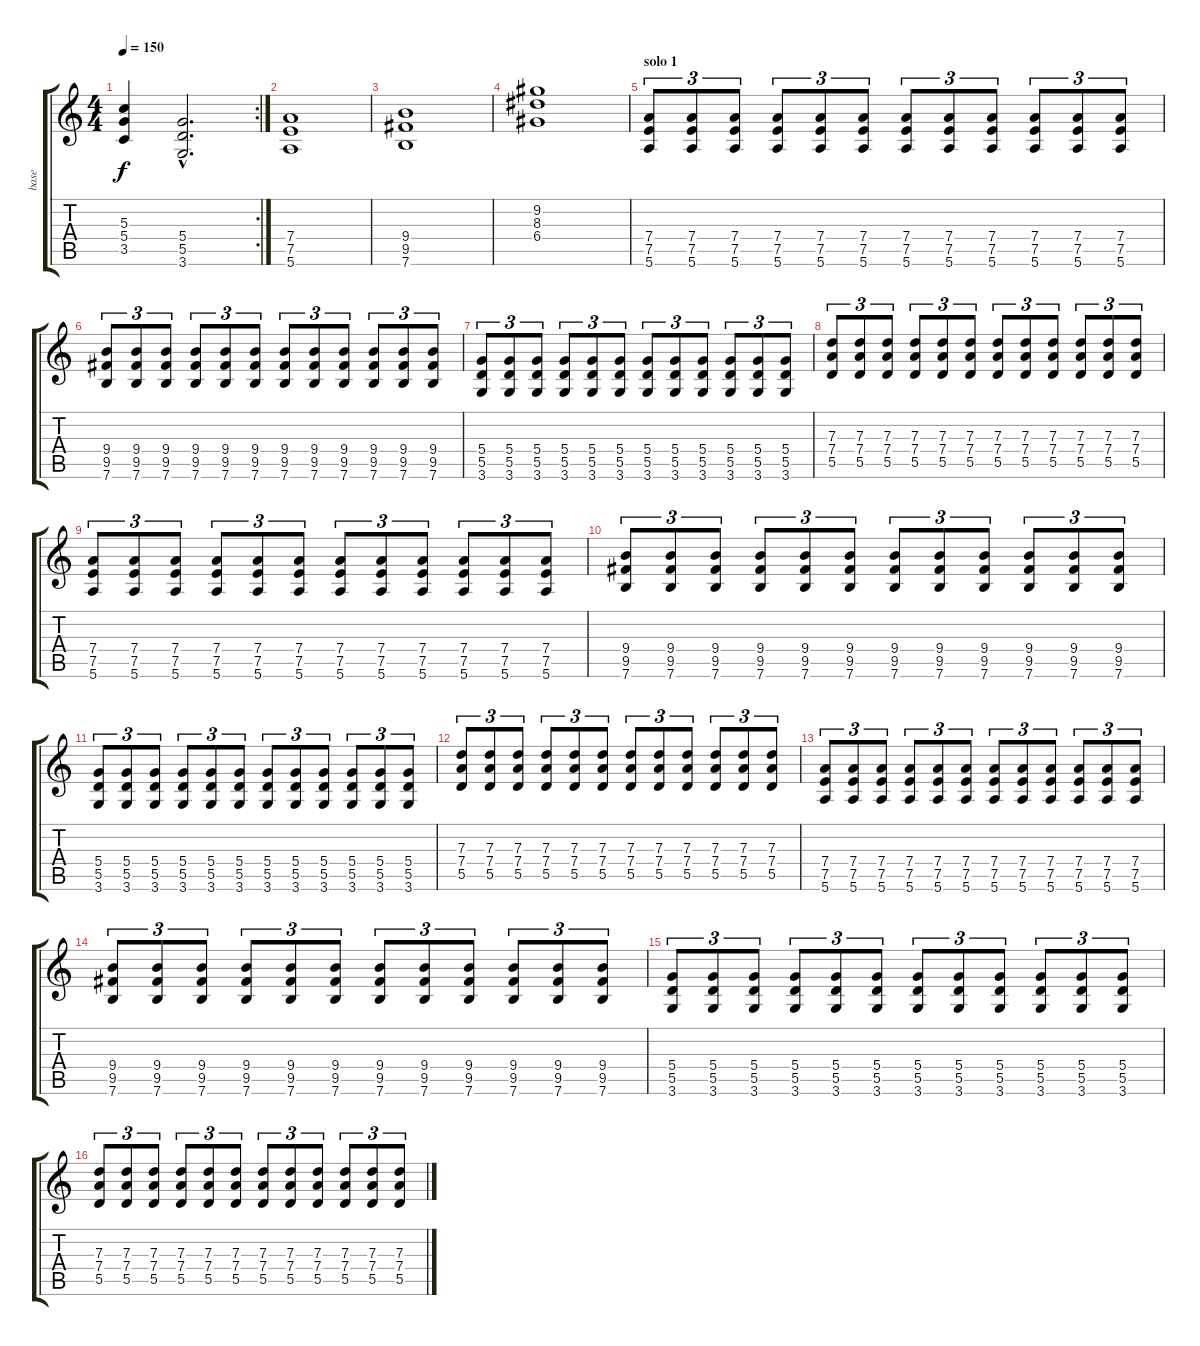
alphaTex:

\track ("base" "base") {instrument distortionguitar}
\staff {score tabs}
\tuning (E4 B3 G3 D3 A2 E2) {hide}
\rc 2
\ts (4 4)
\tempo 150
\clef g2
\ks c
(5.3{t} 5.4{t} 3.5{t}).4{dy f} (5.4{hac} 5.5{hac} 3.6{hac}).2{d} |
(7.4 7.5 5.6).1 |
(9.4 9.5 7.6).1 |
(9.2 8.3 6.4).1 |
\section ("" "solo 1")
(7.4 7.5 5.6).8{tu (3 2)} (7.4 7.5 5.6).8{tu (3 2)} (7.4 7.5 5.6).8{tu (3 2)} (7.4 7.5 5.6).8{tu (3 2)} (7.4 7.5 5.6).8{tu (3 2)} (7.4 7.5 5.6).8{tu (3 2)} (7.4 7.5 5.6).8{tu (3 2)} (7.4 7.5 5.6).8{tu (3 2)} (7.4 7.5 5.6).8{tu (3 2)} (7.4 7.5 5.6).8{tu (3 2)} (7.4 7.5 5.6).8{tu (3 2)} (7.4 7.5 5.6).8{tu (3 2)} |
(9.4 9.5 7.6).8{tu (3 2)} (9.4 9.5 7.6).8{tu (3 2)} (9.4 9.5 7.6).8{tu (3 2)} (9.4 9.5 7.6).8{tu (3 2)} (9.4 9.5 7.6).8{tu (3 2)} (9.4 9.5 7.6).8{tu (3 2)} (9.4 9.5 7.6).8{tu (3 2)} (9.4 9.5 7.6).8{tu (3 2)} (9.4 9.5 7.6).8{tu (3 2)} (9.4 9.5 7.6).8{tu (3 2)} (9.4 9.5 7.6).8{tu (3 2)} (9.4 9.5 7.6).8{tu (3 2)} |
(5.4 5.5 3.6).8{tu (3 2)} (5.4 5.5 3.6).8{tu (3 2)} (5.4 5.5 3.6).8{tu (3 2)} (5.4 5.5 3.6).8{tu (3 2)} (5.4 5.5 3.6).8{tu (3 2)} (5.4 5.5 3.6).8{tu (3 2)} (5.4 5.5 3.6).8{tu (3 2)} (5.4 5.5 3.6).8{tu (3 2)} (5.4 5.5 3.6).8{tu (3 2)} (5.4 5.5 3.6).8{tu (3 2)} (5.4 5.5 3.6).8{tu (3 2)} (5.4 5.5 3.6).8{tu (3 2)} |
(7.3 7.4 5.5).8{tu (3 2)} (7.3 7.4 5.5).8{tu (3 2)} (7.3 7.4 5.5).8{tu (3 2)} (7.3 7.4 5.5).8{tu (3 2)} (7.3 7.4 5.5).8{tu (3 2)} (7.3 7.4 5.5).8{tu (3 2)} (7.3 7.4 5.5).8{tu (3 2)} (7.3 7.4 5.5).8{tu (3 2)} (7.3 7.4 5.5).8{tu (3 2)} (7.3 7.4 5.5).8{tu (3 2)} (7.3 7.4 5.5).8{tu (3 2)} (7.3 7.4 5.5).8{tu (3 2)} |
(7.4 7.5 5.6).8{tu (3 2)} (7.4 7.5 5.6).8{tu (3 2)} (7.4 7.5 5.6).8{tu (3 2)} (7.4 7.5 5.6).8{tu (3 2)} (7.4 7.5 5.6).8{tu (3 2)} (7.4 7.5 5.6).8{tu (3 2)} (7.4 7.5 5.6).8{tu (3 2)} (7.4 7.5 5.6).8{tu (3 2)} (7.4 7.5 5.6).8{tu (3 2)} (7.4 7.5 5.6).8{tu (3 2)} (7.4 7.5 5.6).8{tu (3 2)} (7.4 7.5 5.6).8{tu (3 2)} |
(9.4 9.5 7.6).8{tu (3 2)} (9.4 9.5 7.6).8{tu (3 2)} (9.4 9.5 7.6).8{tu (3 2)} (9.4 9.5 7.6).8{tu (3 2)} (9.4 9.5 7.6).8{tu (3 2)} (9.4 9.5 7.6).8{tu (3 2)} (9.4 9.5 7.6).8{tu (3 2)} (9.4 9.5 7.6).8{tu (3 2)} (9.4 9.5 7.6).8{tu (3 2)} (9.4 9.5 7.6).8{tu (3 2)} (9.4 9.5 7.6).8{tu (3 2)} (9.4 9.5 7.6).8{tu (3 2)} |
(5.4 5.5 3.6).8{tu (3 2)} (5.4 5.5 3.6).8{tu (3 2)} (5.4 5.5 3.6).8{tu (3 2)} (5.4 5.5 3.6).8{tu (3 2)} (5.4 5.5 3.6).8{tu (3 2)} (5.4 5.5 3.6).8{tu (3 2)} (5.4 5.5 3.6).8{tu (3 2)} (5.4 5.5 3.6).8{tu (3 2)} (5.4 5.5 3.6).8{tu (3 2)} (5.4 5.5 3.6).8{tu (3 2)} (5.4 5.5 3.6).8{tu (3 2)} (5.4 5.5 3.6).8{tu (3 2)} |
(7.3 7.4 5.5).8{tu (3 2)} (7.3 7.4 5.5).8{tu (3 2)} (7.3 7.4 5.5).8{tu (3 2)} (7.3 7.4 5.5).8{tu (3 2)} (7.3 7.4 5.5).8{tu (3 2)} (7.3 7.4 5.5).8{tu (3 2)} (7.3 7.4 5.5).8{tu (3 2)} (7.3 7.4 5.5).8{tu (3 2)} (7.3 7.4 5.5).8{tu (3 2)} (7.3 7.4 5.5).8{tu (3 2)} (7.3 7.4 5.5).8{tu (3 2)} (7.3 7.4 5.5).8{tu (3 2)} |
(7.4 7.5 5.6).8{tu (3 2)} (7.4 7.5 5.6).8{tu (3 2)} (7.4 7.5 5.6).8{tu (3 2)} (7.4 7.5 5.6).8{tu (3 2)} (7.4 7.5 5.6).8{tu (3 2)} (7.4 7.5 5.6).8{tu (3 2)} (7.4 7.5 5.6).8{tu (3 2)} (7.4 7.5 5.6).8{tu (3 2)} (7.4 7.5 5.6).8{tu (3 2)} (7.4 7.5 5.6).8{tu (3 2)} (7.4 7.5 5.6).8{tu (3 2)} (7.4 7.5 5.6).8{tu (3 2)} |
(9.4 9.5 7.6).8{tu (3 2)} (9.4 9.5 7.6).8{tu (3 2)} (9.4 9.5 7.6).8{tu (3 2)} (9.4 9.5 7.6).8{tu (3 2)} (9.4 9.5 7.6).8{tu (3 2)} (9.4 9.5 7.6).8{tu (3 2)} (9.4 9.5 7.6).8{tu (3 2)} (9.4 9.5 7.6).8{tu (3 2)} (9.4 9.5 7.6).8{tu (3 2)} (9.4 9.5 7.6).8{tu (3 2)} (9.4 9.5 7.6).8{tu (3 2)} (9.4 9.5 7.6).8{tu (3 2)} |
(5.4 5.5 3.6).8{tu (3 2)} (5.4 5.5 3.6).8{tu (3 2)} (5.4 5.5 3.6).8{tu (3 2)} (5.4 5.5 3.6).8{tu (3 2)} (5.4 5.5 3.6).8{tu (3 2)} (5.4 5.5 3.6).8{tu (3 2)} (5.4 5.5 3.6).8{tu (3 2)} (5.4 5.5 3.6).8{tu (3 2)} (5.4 5.5 3.6).8{tu (3 2)} (5.4 5.5 3.6).8{tu (3 2)} (5.4 5.5 3.6).8{tu (3 2)} (5.4 5.5 3.6).8{tu (3 2)} |
(7.3 7.4 5.5).8{tu (3 2)} (7.3 7.4 5.5).8{tu (3 2)} (7.3 7.4 5.5).8{tu (3 2)} (7.3 7.4 5.5).8{tu (3 2)} (7.3 7.4 5.5).8{tu (3 2)} (7.3 7.4 5.5).8{tu (3 2)} (7.3 7.4 5.5).8{tu (3 2)} (7.3 7.4 5.5).8{tu (3 2)} (7.3 7.4 5.5).8{tu (3 2)} (7.3 7.4 5.5).8{tu (3 2)} (7.3 7.4 5.5).8{tu (3 2)} (7.3 7.4 5.5).8{tu (3 2)}
